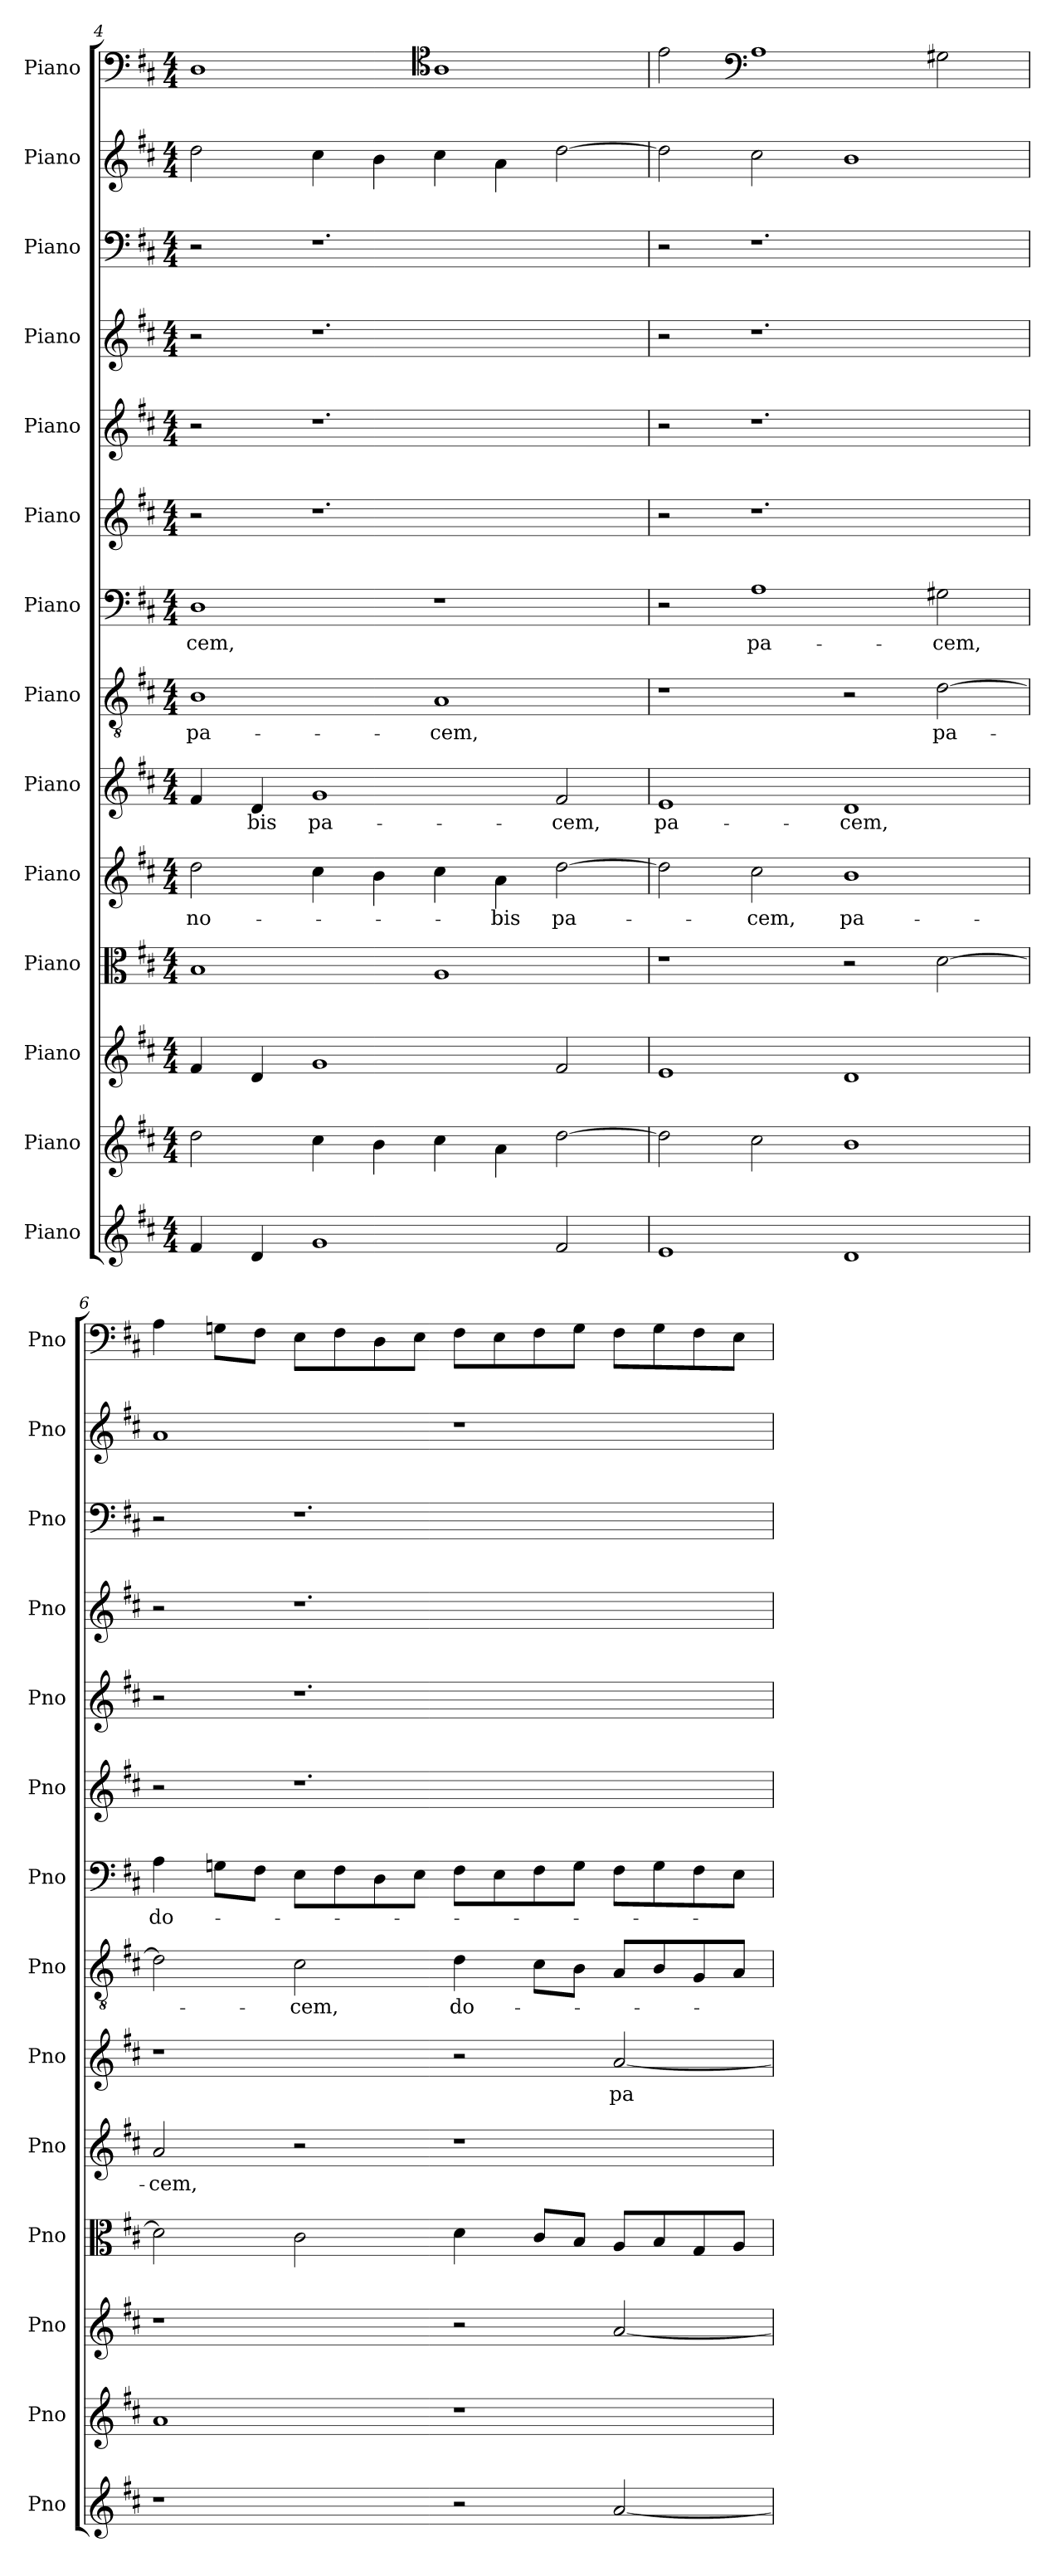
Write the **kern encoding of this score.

**kern	**kern	**kern	**kern	**kern	**text	**kern	**text	**kern	**text	**kern	**text	**kern	**kern	**kern	**kern	**kern	**kern
*part14	*part13	*part12	*part11	*part10	*part10	*part9	*part9	*part8	*part8	*part7	*part7	*part6	*part5	*part4	*part3	*part2	*part1
*staff14	*staff13	*staff12	*staff11	*staff10	*staff10	*staff9	*staff9	*staff8	*staff8	*staff7	*staff7	*staff6	*staff5	*staff4	*staff3	*staff2	*staff1
*I"Piano	*I"Piano	*I"Piano	*I"Piano	*I"Piano	*	*I"Piano	*	*I"Piano	*	*I"Piano	*	*I"Piano	*I"Piano	*I"Piano	*I"Piano	*I"Piano	*I"Piano
*I'Pno	*I'Pno	*I'Pno	*I'Pno	*I'Pno	*	*I'Pno	*	*I'Pno	*	*I'Pno	*	*I'Pno	*I'Pno	*I'Pno	*I'Pno	*I'Pno	*I'Pno
*clefG2	*clefG2	*clefG2	*clefC3	*clefG2	*	*clefG2	*	*clefGv2	*	*clefF4	*	*clefG2	*clefG2	*clefG2	*clefF4	*clefG2	*clefF4
*k[f#c#]	*k[f#c#]	*k[f#c#]	*k[f#c#]	*k[f#c#]	*	*k[f#c#]	*	*k[f#c#]	*	*k[f#c#]	*	*k[f#c#]	*k[f#c#]	*k[f#c#]	*k[f#c#]	*k[f#c#]	*k[f#c#]
*D:	*D:	*D:	*D:	*D:	*	*D:	*	*D:	*	*D:	*	*D:	*D:	*D:	*D:	*D:	*D:
*M4/4	*M4/4	*M4/4	*M4/4	*M4/4	*	*M4/4	*	*M4/4	*	*M4/4	*	*M4/4	*M4/4	*M4/4	*M4/4	*M4/4	*M4/4
=4	=4	=4	=4	=4	=4	=4	=4	=4	=4	=4	=4	=4	=4	=4	=4	=4	=4
!	!	!	!	!	!LO:LY:b	!	!	!	!LO:LY:b	!	!LO:LY:b	!	!	!	!	!	!
4f#/	2dd\	4f#/	1B	2dd\	no-	4f#/	.	1B	pa-	1D	-cem,	2r	2r	2r	2r	2dd\	1D
!	!	!	!	!	!	!	!LO:LY:b	!	!	!	!	!	!	!	!	!	!
4d/	.	4d/	.	.	.	4d/	-bis	.	.	.	.	.	.	.	.	.	.
!	!	!	!	!	!	!	!LO:LY:b	!	!	!	!	!	!	!	!	!	!
1g	4cc#\	1g	.	4cc#\	.	1g	pa-	.	.	.	.	1.r	1.r	1.r	1.r	4cc#\	.
.	4b\	.	.	4b\	.	.	.	.	.	.	.	.	.	.	.	4b\	.
*	*	*	*	*	*	*	*	*	*	*	*	*	*	*	*	*	*clefC4
!	!	!	!	!	!	!	!	!	!LO:LY:b	!	!	!	!	!	!	!	!
.	4cc#\	.	1A	4cc#\	.	.	.	1A	-cem,	1r	.	.	.	.	.	4cc#\	1A
!	!	!	!	!	!LO:LY:b	!	!	!	!	!	!	!	!	!	!	!	!
.	4a\	.	.	4a\	-bis	.	.	.	.	.	.	.	.	.	.	4a\	.
!	!	!	!	!	!LO:LY:b	!	!LO:LY:b	!	!	!	!	!	!	!	!	!	!
2f#/	[2dd\	2f#/	.	[2dd\	pa-	2f#/	-cem,	.	.	.	.	.	.	.	.	[2dd\	.
=5	=5	=5	=5	=5	=5	=5	=5	=5	=5	=5	=5	=5	=5	=5	=5	=5	=5
!	!	!	!	!	!	!	!LO:LY:b	!	!	!	!	!	!	!	!	!	!
1e	2dd\]	1e	1r	2dd\]	.	1e	pa-	1r	.	2r	.	2r	2r	2r	2r	2dd\]	2e\
*	*	*	*	*	*	*	*	*	*	*	*	*	*	*	*	*	*clefF4
!	!	!	!	!	!LO:LY:b	!	!	!	!	!	!LO:LY:b	!	!	!	!	!	!
.	2cc#\	.	.	2cc#\	-cem,	.	.	.	.	1A	pa-	1.r	1.r	1.r	1.r	2cc#\	1A
!	!	!	!	!	!LO:LY:b	!	!LO:LY:b	!	!	!	!	!	!	!	!	!	!
1d	1b	1d	2r	1b	pa-	1d	-cem,	2r	.	.	.	.	.	.	.	1b	.
!	!	!	!	!	!	!	!	!	!LO:LY:b	!	!LO:LY:b	!	!	!	!	!	!
.	.	.	[2d\	.	.	.	.	[2d\	pa-	2G#X\	-cem,	.	.	.	.	.	2G#X\
=6	=6	=6	=6	=6	=6	=6	=6	=6	=6	=6	=6	=6	=6	=6	=6	=6	=6
!	!	!	!	!	!LO:LY:b	!	!	!	!	!	!LO:LY:b	!	!	!	!	!	!
1r	1a	1r	2d\]	2a/	-cem,	1r	.	2d\]	.	4A\	do-	2r	2r	2r	2r	1a	4A\
.	.	.	.	.	.	.	.	.	.	8Gn\L	.	.	.	.	.	.	8Gn\L
.	.	.	.	.	.	.	.	.	.	8F#\J	.	.	.	.	.	.	8F#\J
!	!	!	!	!	!	!	!	!	!LO:LY:b	!	!	!	!	!	!	!	!
.	.	.	2c#\	2r	.	.	.	2c#\	-cem,	8E\L	.	1.r	1.r	1.r	1.r	.	8E\L
.	.	.	.	.	.	.	.	.	.	8F#\	.	.	.	.	.	.	8F#\
.	.	.	.	.	.	.	.	.	.	8D\	.	.	.	.	.	.	8D\
.	.	.	.	.	.	.	.	.	.	8E\J	.	.	.	.	.	.	8E\J
!	!	!	!	!	!	!	!	!	!LO:LY:b	!	!	!	!	!	!	!	!
2r	1r	2r	4d\	1r	.	2r	.	4d\	do-	8F#\L	.	.	.	.	.	1r	8F#\L
.	.	.	.	.	.	.	.	.	.	8E\	.	.	.	.	.	.	8E\
.	.	.	8c#/L	.	.	.	.	8c#\L	.	8F#\	.	.	.	.	.	.	8F#\
.	.	.	8B/J	.	.	.	.	8B\J	.	8G\J	.	.	.	.	.	.	8G\J
!	!	!	!	!	!	!	!LO:LY:b	!	!	!	!	!	!	!	!	!	!
[2a/	.	[2a/	8A/L	.	.	[2a/	pa-	8A/L	.	8F#\L	.	.	.	.	.	.	8F#\L
.	.	.	8B/	.	.	.	.	8B/	.	8G\	.	.	.	.	.	.	8G\
.	.	.	8G/	.	.	.	.	8G/	.	8F#\	.	.	.	.	.	.	8F#\
.	.	.	8A/J	.	.	.	.	8A/J	.	8E\J	.	.	.	.	.	.	8E\J
=	=	=	=	=	=	=	=	=	=	=	=	=	=	=	=	=	=
*-	*-	*-	*-	*-	*-	*-	*-	*-	*-	*-	*-	*-	*-	*-	*-	*-	*-
